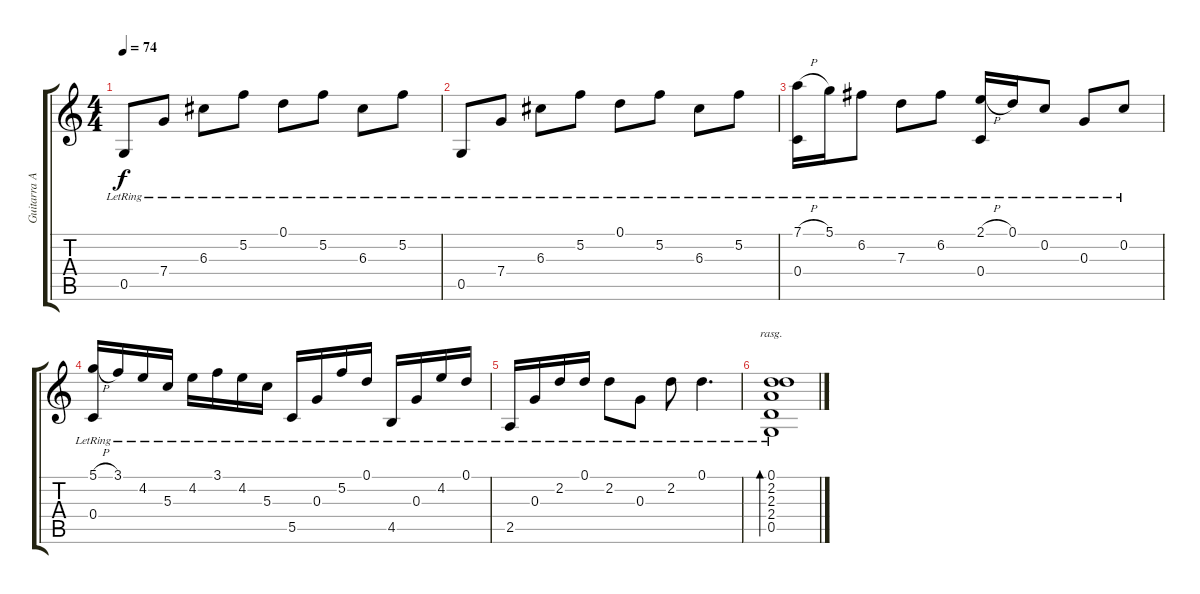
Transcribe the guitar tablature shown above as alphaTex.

\track ("Guitarra Acustica" "Guitarra A") {instrument acousticguitarsteel}
\staff {score tabs}
\tuning (D4 C4 G3 C3 G2 D2) {hide}
\ts (4 4)
\tempo 74
\clef g2
\ks c
0.5{lr}.8{dy f} 7.4{lr}.8 6.3{lr}.8 5.2{lr}.8 0.1{lr}.8 5.2{lr}.8 6.3{lr}.8 5.2{lr}.8 |
0.5{lr}.8 7.4{lr}.8 6.3{lr}.8 5.2{lr}.8 0.1{lr}.8 5.2{lr}.8 6.3{lr}.8 5.2{lr}.8 |
(7.1{h} 0.4{lr}).16 5.1{lr}.16 6.2{lr}.8 7.3{lr}.8 6.2{lr}.8 (2.1{h} 0.4{lr}).16 0.1{lr}.16 0.2{lr}.8 0.3{lr}.8 0.2{lr}.8 |
(5.1{h} 0.4{lr}).16 3.1{lr}.16 4.2{lr}.16 5.3{lr}.16 4.2{lr}.16 3.1{lr}.16 4.2{lr}.16 5.3{lr}.16 5.5{lr}.16 0.3{lr}.16 5.2{lr}.16 0.1{lr}.16 4.5{lr}.16 0.3{lr}.16 4.2{lr}.16 0.1{lr}.16 |
2.5{lr}.16 0.3{lr}.16 2.2{lr}.16 0.1{lr}.16 2.2{lr}.8 0.3{lr}.8 2.2{lr}.8 0.1{lr}.4{d} |
(0.1{lr} 2.2{lr} 2.3{lr} 2.4{lr} 0.5{lr}).1{bd 480 rasg ii}
